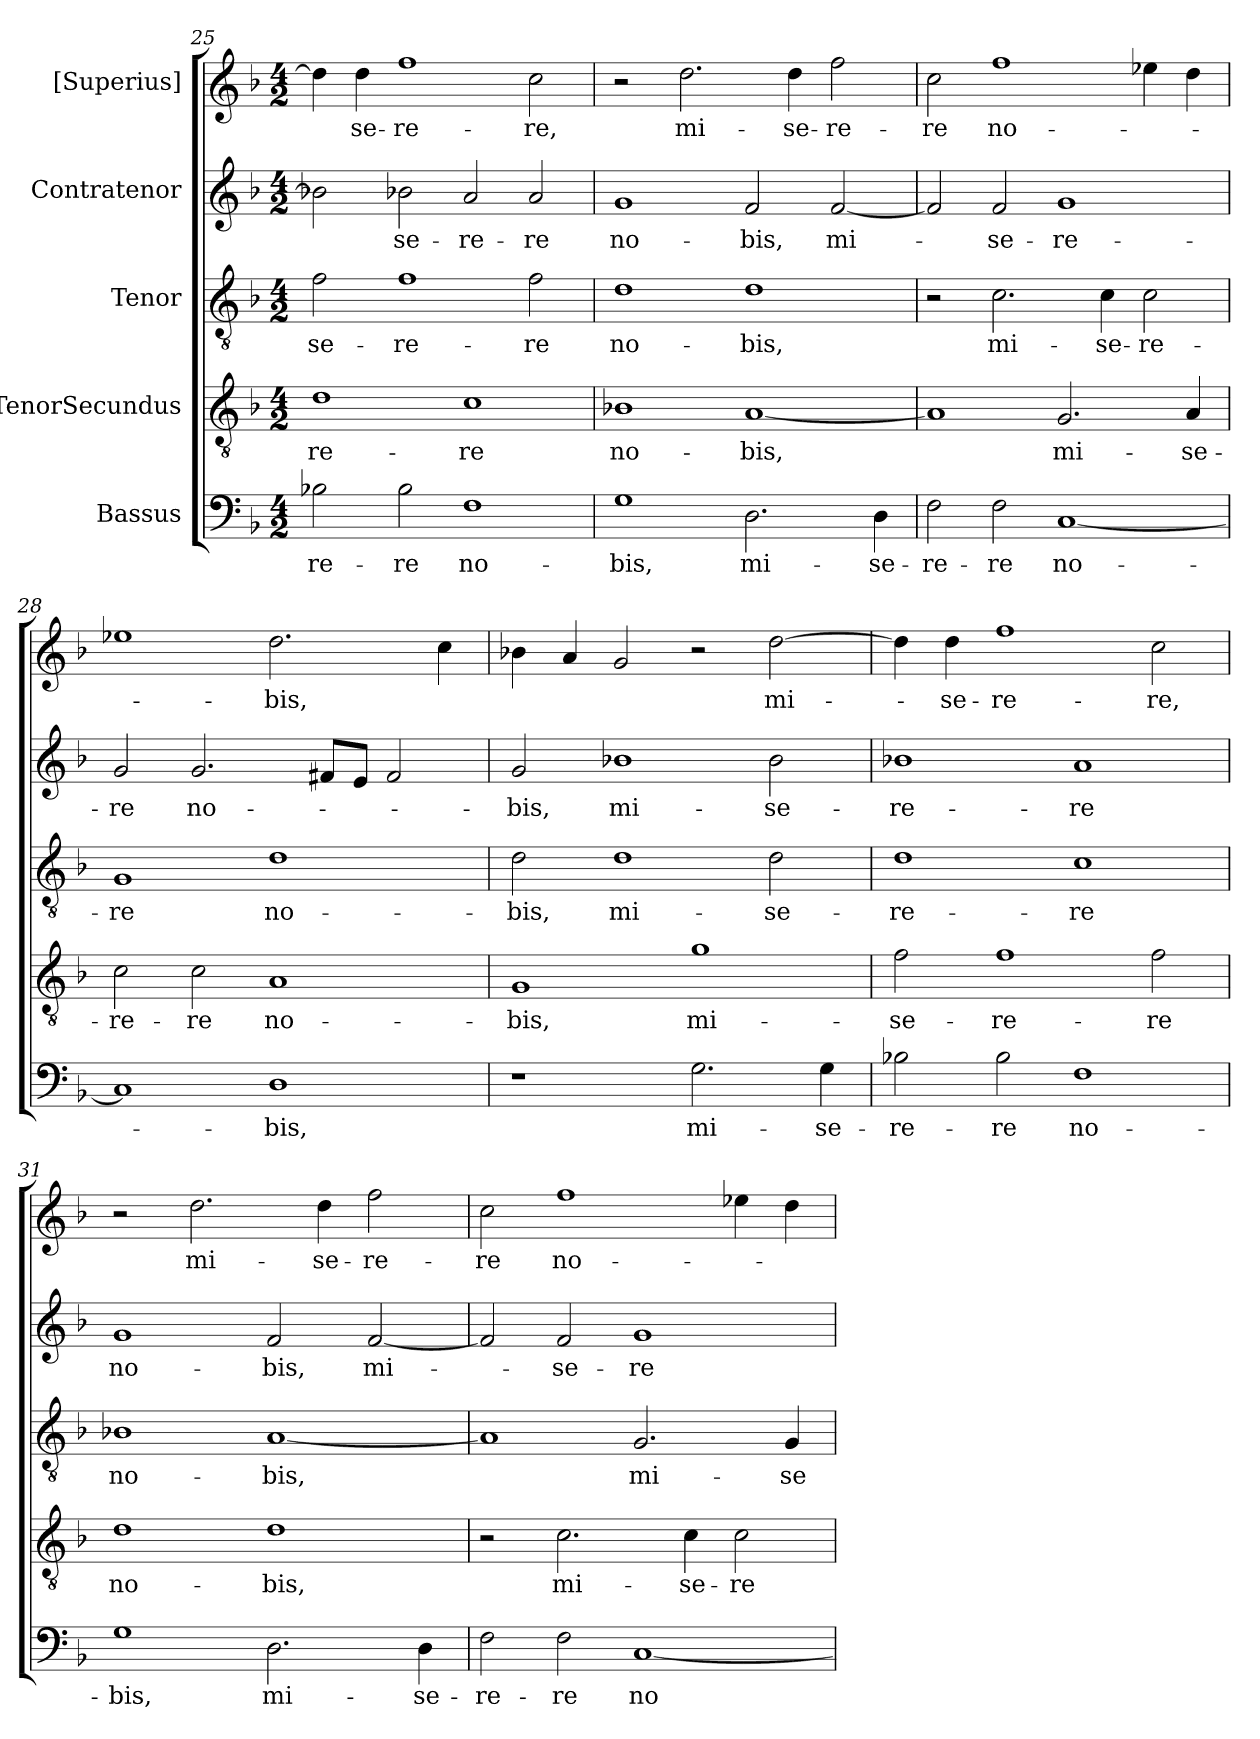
**kern	**text	**kern	**text	**kern	**text	**kern	**text	**kern	**text
*part5	*part5	*part4	*part4	*part3	*part3	*part2	*part2	*part1	*part1
*staff5	*staff5	*staff4	*staff4	*staff3	*staff3	*staff2	*staff2	*staff1	*staff1
*I"Bassus	*	*I"TenorSecundus	*	*I"Tenor	*	*I"Contratenor	*	*I"[Superius]	*
*clefF4	*	*clefGv2	*	*clefGv2	*	*clefG2	*	*clefG2	*
*k[b-]	*	*k[b-]	*	*k[b-]	*	*k[b-]	*	*k[b-]	*
*M4/2	*	*M4/2	*	*M4/2	*	*M4/2	*	*M4/2	*
=25	=25	=25	=25	=25	=25	=25	=25	=25	=25
2B-X\	-re-	1d\	-re-	2f\	-se-	2b-X\]	.	4dd\]	.
.	.	.	.	.	.	.	.	4dd\	-se-
2B-\	-re	.	.	1f\	-re-	2b-X\	-se-	1ff\	-re-
1F\	no-	1c\	-re	.	.	2a/	-re-	.	.
.	.	.	.	2f\	-re	2a/	-re	2cc\	-re,
=26	=26	=26	=26	=26	=26	=26	=26	=26	=26
1G\	-bis,	1B-X\	no-	1d\	no-	1g/	no-	2r	.
.	.	.	.	.	.	.	.	2.dd\	mi-
2.D\	mi-	[1A/	-bis,	1d\	-bis,	2f/	-bis,	.	.
.	.	.	.	.	.	.	.	4dd\	-se-
.	.	.	.	.	.	[2f/	mi-	2ff\	-re-
4D\	-se-	.	.	.	.	.	.	.	.
=27	=27	=27	=27	=27	=27	=27	=27	=27	=27
2F\	-re-	1A/]	.	2r	.	2f/]	.	2cc\	-re
2F\	-re	.	.	2.c\	mi-	2f/	-se-	1ff\	no-
[1C/	no-	2.G/	mi-	.	.	1g/	-re-	.	.
.	.	.	.	4c\	-se-	.	.	.	.
.	.	.	.	2c\	-re-	.	.	4ee-X\	.
.	.	4A/	-se-	.	.	.	.	4dd\	.
=28	=28	=28	=28	=28	=28	=28	=28	=28	=28
1C/]	.	2c\	-re-	1G/	-re	2g/	-re	1ee-X\	.
.	.	2c\	-re	.	.	2.g/	no-	.	.
1D\	-bis,	1A/	no-	1d\	no-	.	.	2.dd\	-bis,
.	.	.	.	.	.	8f#X/L	.	.	.
.	.	.	.	.	.	8e/J	.	.	.
.	.	.	.	.	.	2f#/	.	.	.
.	.	.	.	.	.	.	.	4cc\	.
=29	=29	=29	=29	=29	=29	=29	=29	=29	=29
1r	.	1G/	-bis,	2d\	-bis,	2g/	-bis,	4b-X\	.
.	.	.	.	.	.	.	.	4a/	.
.	.	.	.	1d\	mi-	1b-X\	mi-	2g/	.
2.G\	mi-	1g\	mi-	.	.	.	.	2r	.
.	.	.	.	2d\	-se-	2b-\	-se-	[2dd\	mi-
4G\	-se-	.	.	.	.	.	.	.	.
=30	=30	=30	=30	=30	=30	=30	=30	=30	=30
2B-X\	-re-	2f\	-se-	1d\	-re-	1b-X\	-re-	4dd\]	.
.	.	.	.	.	.	.	.	4dd\	-se-
2B-\	-re	1f\	-re-	.	.	.	.	1ff\	-re-
1F\	no-	.	.	1c\	-re	1a/	-re	.	.
.	.	2f\	-re	.	.	.	.	2cc\	-re,
=31	=31	=31	=31	=31	=31	=31	=31	=31	=31
1G\	-bis,	1d\	no-	1B-X\	no-	1g/	no-	2r	.
.	.	.	.	.	.	.	.	2.dd\	mi-
2.D\	mi-	1d\	-bis,	[1A/	-bis,	2f/	-bis,	.	.
.	.	.	.	.	.	.	.	4dd\	-se-
.	.	.	.	.	.	[2f/	mi-	2ff\	-re-
4D\	-se-	.	.	.	.	.	.	.	.
=32	=32	=32	=32	=32	=32	=32	=32	=32	=32
2F\	-re-	2r	.	1A/]	.	2f/]	.	2cc\	-re
2F\	-re	2.c\	mi-	.	.	2f/	-se-	1ff\	no-
[1C/	no-	.	.	2.G/	mi-	1g/	-re-	.	.
.	.	4c\	-se-	.	.	.	.	.	.
.	.	2c\	-re-	.	.	.	.	4ee-X\	.
.	.	.	.	4G/	-se-	.	.	4dd\	.
=	=	=	=	=	=	=	=	=	=
*-	*-	*-	*-	*-	*-	*-	*-	*-	*-
